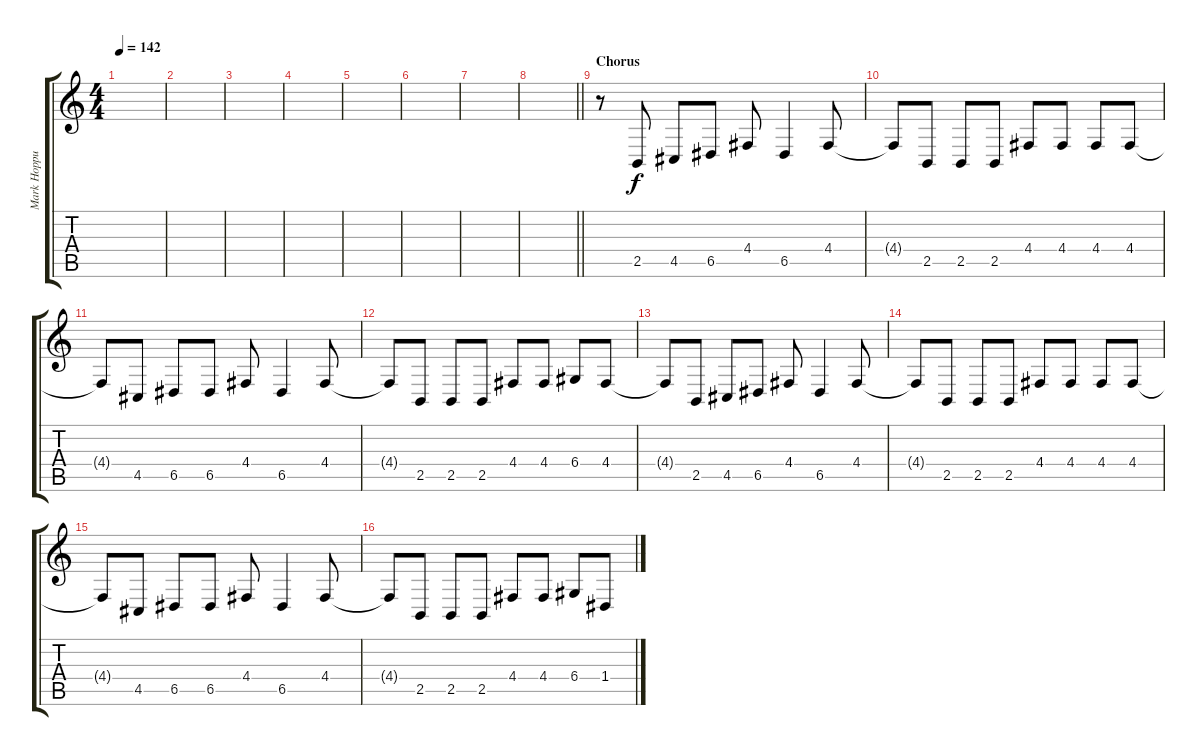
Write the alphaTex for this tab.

\track ("Mark Hoppus - Vocals" "Mark Hoppu") {instrument tenorsax}
\staff {score tabs}
\tuning (E4 B3 G3 D3 A2 E2) {hide}
\ts (4 4)
\tempo 142
\clef g2
\ks c
|
|
|
|
|
|
|
\barLineRight lightlight
|
\section ("" "Chorus")
r.8 2.5.8 4.5.8 6.5.8 4.4.8 6.5.4 4.4.8 |
4.4{t}.8 2.5.8 2.5.8 2.5.8 4.4.8 4.4.8 4.4.8 4.4.8 |
4.4{t}.8 4.5.8 6.5.8 6.5.8 4.4.8 6.5.4 4.4.8 |
4.4{t}.8 2.5.8 2.5.8 2.5.8 4.4.8 4.4.8 6.4.8 4.4.8 |
4.4{t}.8 2.5.8 4.5.8 6.5.8 4.4.8 6.5.4 4.4.8 |
4.4{t}.8 2.5.8 2.5.8 2.5.8 4.4.8 4.4.8 4.4.8 4.4.8 |
4.4{t}.8 4.5.8 6.5.8 6.5.8 4.4.8 6.5.4 4.4.8 |
4.4{t}.8 2.5.8 2.5.8 2.5.8 4.4.8 4.4.8 6.4.8 1.4.8
